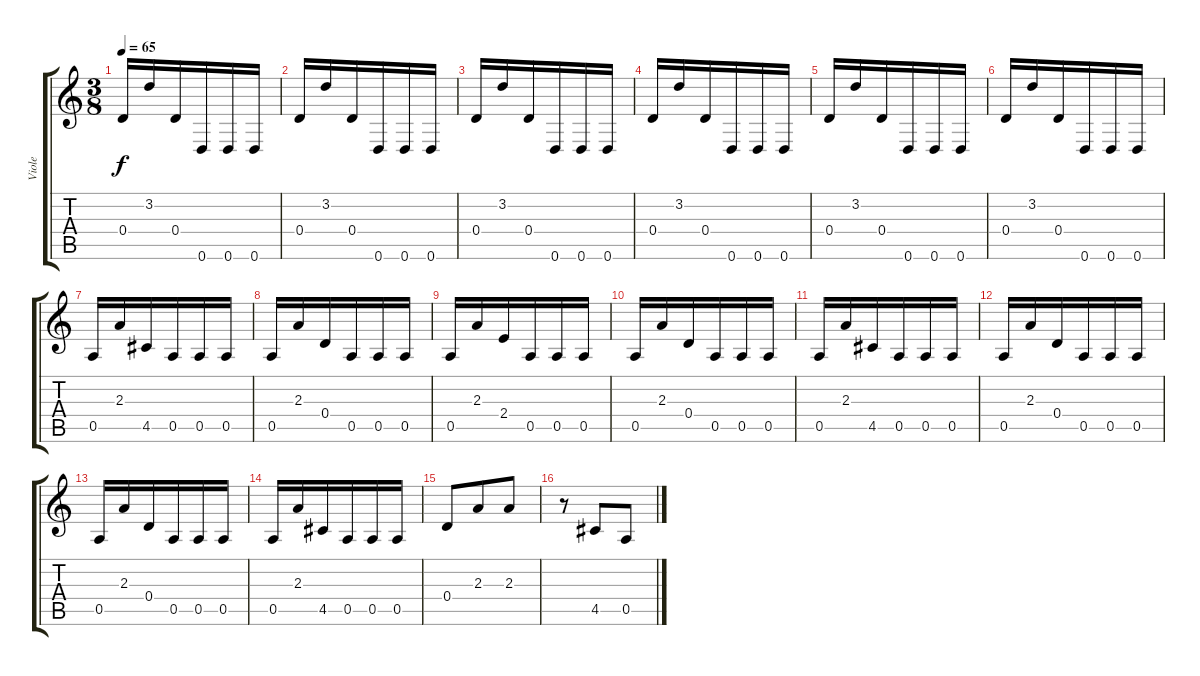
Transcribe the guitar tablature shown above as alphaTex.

\track ("Viole" "Viole") {instrument overdrivenguitar}
\staff {score tabs}
\tuning (E4 B3 G3 D3 A2 D2) {hide}
\ts (3 8)
\tempo 65
\clef g2
\ks c
0.4.16{dy f} 3.2.16 0.4.16 0.6.16 0.6.16 0.6.16 |
0.4.16 3.2.16 0.4.16 0.6.16 0.6.16 0.6.16 |
0.4.16 3.2.16 0.4.16 0.6.16 0.6.16 0.6.16 |
0.4.16 3.2.16 0.4.16 0.6.16 0.6.16 0.6.16 |
0.4.16 3.2.16 0.4.16 0.6.16 0.6.16 0.6.16 |
0.4.16 3.2.16 0.4.16 0.6.16 0.6.16 0.6.16 |
0.5.16 2.3.16 4.5.16 0.5.16 0.5.16 0.5.16 |
0.5.16 2.3.16 0.4.16 0.5.16 0.5.16 0.5.16 |
0.5.16 2.3.16 2.4.16 0.5.16 0.5.16 0.5.16 |
0.5.16 2.3.16 0.4.16 0.5.16 0.5.16 0.5.16 |
0.5.16 2.3.16 4.5.16 0.5.16 0.5.16 0.5.16 |
0.5.16 2.3.16 0.4.16 0.5.16 0.5.16 0.5.16 |
0.5.16 2.3.16 0.4.16 0.5.16 0.5.16 0.5.16 |
0.5.16 2.3.16 4.5.16 0.5.16 0.5.16 0.5.16 |
0.4.8 2.3.8 2.3.8 |
r.8 4.5.8 0.5.8
